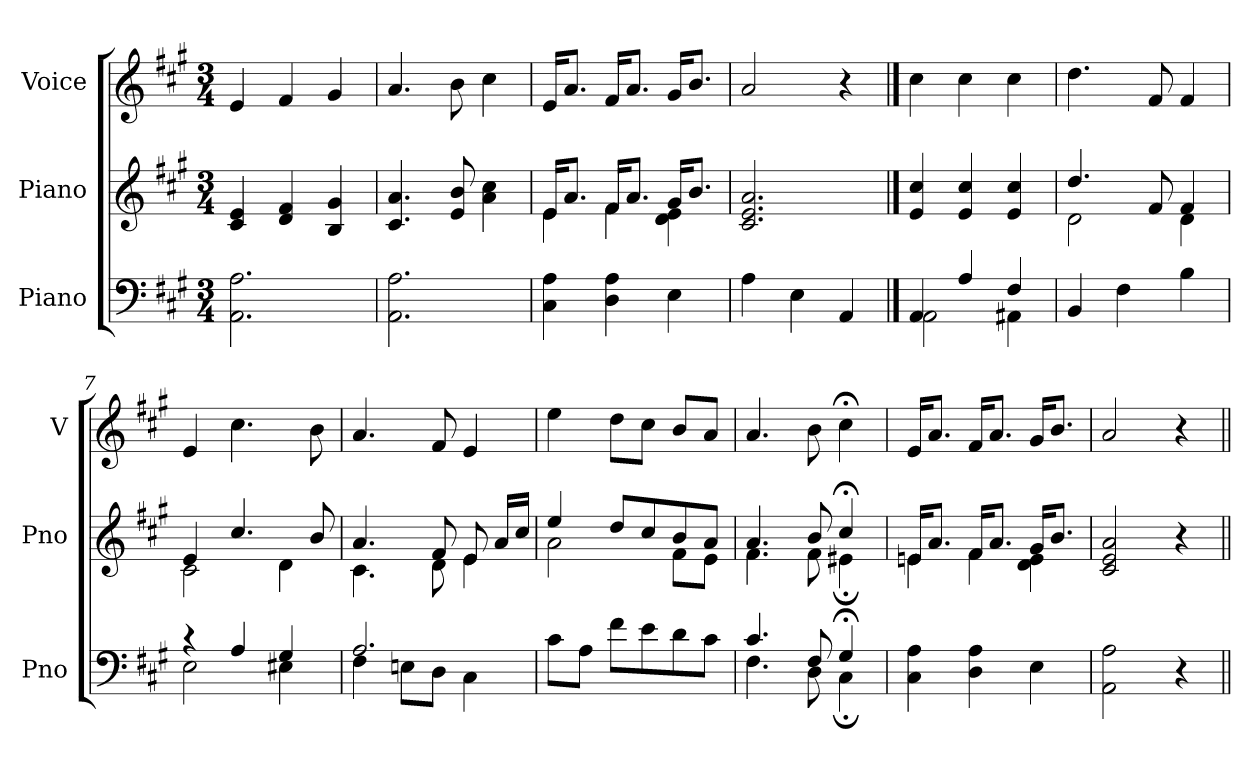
**kern	**kern	**kern
*part3	*part2	*part1
*staff3	*staff2	*staff1
*I"Piano	*I"Piano	*I"Voice
*I'Pno	*I'Pno	*I'V
*clefF4	*clefG2	*clefG2
*k[f#c#g#]	*k[f#c#g#]	*k[f#c#g#]
*M3/4	*M3/4	*M3/4
*MM64	*MM64	*MM64
=1	=1	=1
2.AA\ 2.A\	4c#/ 4e/	4e/
.	4d/ 4f#/	4f#/
.	4B/ 4g#/	4g#/
=2	=2	=2
2.AA\ 2.A\	4.c#/ 4.a/	4.a/
.	8e/ 8b/	8b\
.	4a\ 4cc#\	4cc#\
=3	=3	=3
*	*^	*
4C#\ 4A\	16e/KL	4e\	16e/KL
.	8.a/J	.	8.a/J
4D\ 4A\	16f#/KL	4f#\	16f#/KL
.	8.a/J	.	8.a/J
4E\	16g#/KL	4d\ 4e\	16g#/KL
.	8.b/J	.	8.b/J
*	*v	*v	*
=4	=4	=4
4A\	2.c#/ 2.e/ 2.a/	2a/
4E\	.	.
4AA/	.	4r
==5	==5	==5
*^	*	*
4AA/	2AA\	4e/ 4cc#/	4cc#\
4A/	.	4e/ 4cc#/	4cc#\
4F#/	4AA#X\	4e/ 4cc#/	4cc#\
*v	*v	*	*
=6	=6	=6
*	*^	*
4BB/	4.dd/	2d\	4.dd\
4F#\	.	.	.
.	8f#/	.	8f#/
4B\	4f#/	4d\	4f#/
!!LO:LB:g=z
=7	=7	=7	=7
*^	*	*	*
4r	2E\	4e/	2c#\	4e/
4A/	.	4.cc#/	.	4.cc#\
4G#/	4E#X\	.	4d\	.
.	.	8b/	.	8b\
=8	=8	=8	=8	=8
2.A/	4F#\	4.a/	4.c#\	4.a/
.	8En\L	.	.	.
.	8D\J	8f#/	8d\	8f#/
.	4C#\	8e/	4e\	4e/
.	.	16a/LL	.	.
.	.	16cc#/JJ	.	.
*v	*v	*	*	*
=9	=9	=9	=9
8c#\L	4ee/	2a\	4ee\
8A\J	.	.	.
8f#\L	8dd/L	.	8dd\L
8e\	8cc#/	.	8cc#\J
8d\	8b/	8f#\L	8b/L
8c#\J	8a/J	8e\J	8a/J
=10	=10	=10	=10
*^	*	*	*
4.c#/	4.F#\	4.a/	4.f#\	4.a/
8F#/	8D\	8b/	8f#\	8b\
4G#;/	4C#;\	4cc#;/	4e#X;\	4cc#;\
*v	*v	*	*	*
=11	=11	=11	=11
4C#\ 4A\	16en/KL	4e\	16e/KL
.	8.a/J	.	8.a/J
4D\ 4A\	16f#/KL	4f#\	16f#/KL
.	8.a/J	.	8.a/J
4E\	16g#/KL	4d\ 4e\	16g#/KL
.	8.b/J	.	8.b/J
*	*v	*v	*
=12	=12	=12
2AA\ 2A\	2c#/ 2e/ 2a/	2a/
4r	4r	4r
=||	=||	=||
*-	*-	*-
